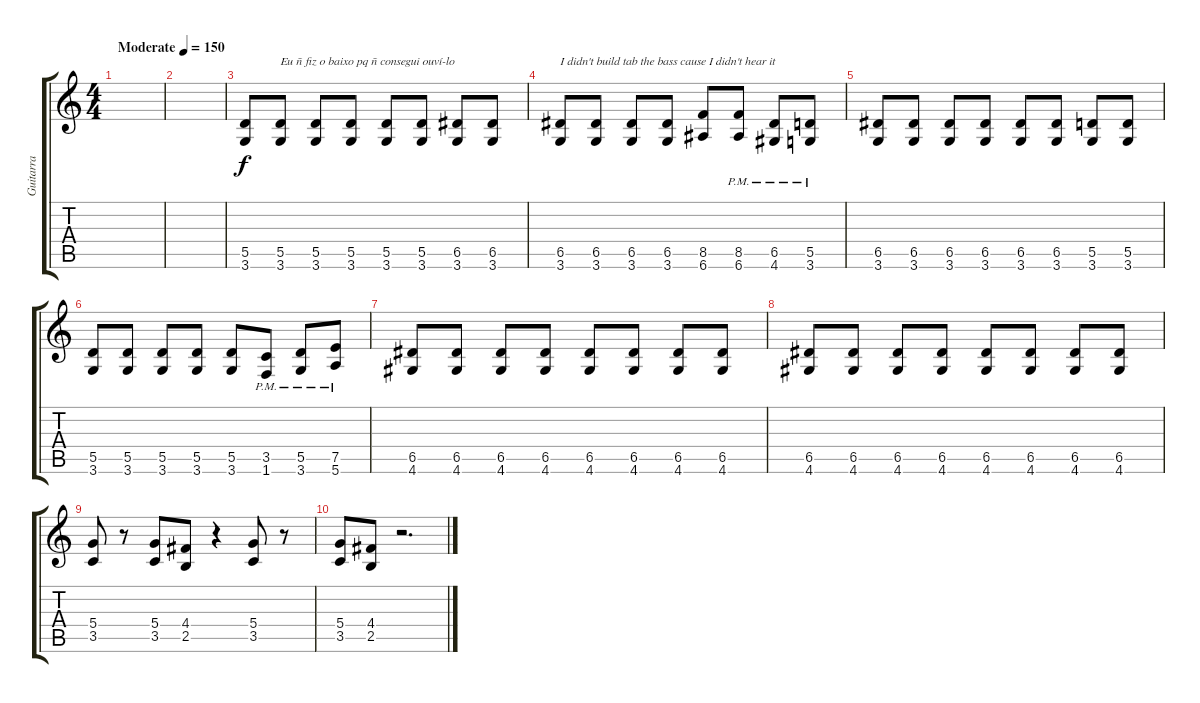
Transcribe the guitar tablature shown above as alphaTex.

\track ("Guitarra" "Guitarra") {instrument overdrivenguitar}
\staff {score tabs}
\tuning (E4 B3 G3 D3 A2 E2) {hide}
\ts (4 4)
\tempo (150 "Moderate")
\clef g2
\ks c
|
|
(5.5 3.6).8 (5.5 3.6).8{txt "Eu ñ fiz o baixo pq ñ consegui ouví-lo"} (5.5 3.6).8 (5.5 3.6).8 (5.5 3.6).8 (5.5 3.6).8 (6.5 3.6).8 (6.5 3.6).8 |
(6.5 3.6).8{txt "I didn't build tab the bass cause I didn't hear it"} (6.5 3.6).8 (6.5 3.6).8 (6.5 3.6).8 (8.5 6.6).8 (8.5{pm} 6.6).8 (6.5 4.6{pm}).8 (5.5 3.6{pm}).8 |
(6.5 3.6).8 (6.5 3.6).8 (6.5 3.6).8 (6.5 3.6).8 (6.5 3.6).8 (6.5 3.6).8 (5.5 3.6).8 (5.5 3.6).8 |
(5.5 3.6).8 (5.5 3.6).8 (5.5 3.6).8 (5.5 3.6).8 (5.5 3.6).8 (3.5{pm} 1.6{pm}).8 (5.5{pm} 3.6{pm}).8 (7.5{pm} 5.6{pm}).8 |
(6.5 4.6).8 (6.5 4.6).8 (6.5 4.6).8 (6.5 4.6).8 (6.5 4.6).8 (6.5 4.6).8 (6.5 4.6).8 (6.5 4.6).8 |
(6.5 4.6).8 (6.5 4.6).8 (6.5 4.6).8 (6.5 4.6).8 (6.5 4.6).8 (6.5 4.6).8 (6.5 4.6).8 (6.5 4.6).8 |
(5.4 3.5).8 r.8 (5.4 3.5).8 (4.4 2.5).8 r.4 (5.4 3.5).8 r.8 |
(5.4 3.5).8 (4.4 2.5).8 r.2{d}
